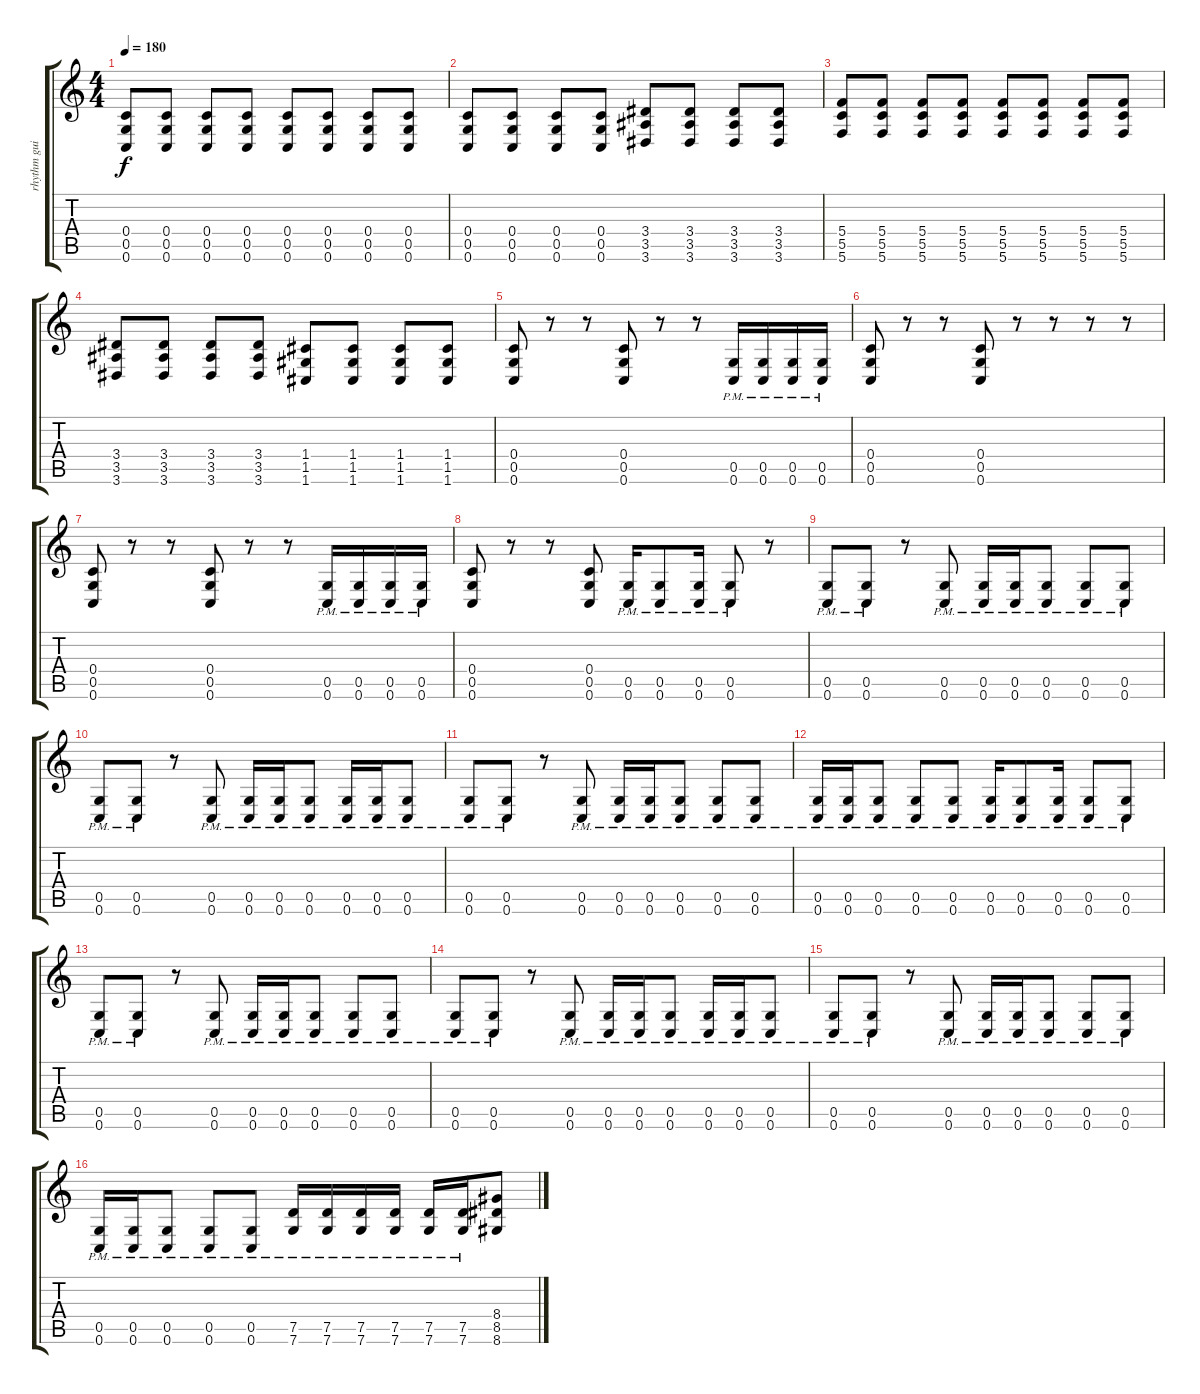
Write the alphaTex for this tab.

\track ("rhythm guitar" "rhythm gui") {instrument distortionguitar}
\staff {score tabs}
\tuning (D4 A3 F3 C3 G2 C2) {hide}
\ts (4 4)
\tempo 180
\clef g2
\ks c
(0.4 0.5 0.6).8{dy f} (0.4 0.5 0.6).8 (0.4 0.5 0.6).8 (0.4 0.5 0.6).8 (0.4 0.5 0.6).8 (0.4 0.5 0.6).8 (0.4 0.5 0.6).8 (0.4 0.5 0.6).8 |
(0.4 0.5 0.6).8 (0.4 0.5 0.6).8 (0.4 0.5 0.6).8 (0.4 0.5 0.6).8 (3.4 3.5 3.6).8 (3.4 3.5 3.6).8 (3.4 3.5 3.6).8 (3.4 3.5 3.6).8 |
(5.4 5.5 5.6).8 (5.4 5.5 5.6).8 (5.4 5.5 5.6).8 (5.4 5.5 5.6).8 (5.4 5.5 5.6).8 (5.4 5.5 5.6).8 (5.4 5.5 5.6).8 (5.4 5.5 5.6).8 |
(3.4 3.5 3.6).8 (3.4 3.5 3.6).8 (3.4 3.5 3.6).8 (3.4 3.5 3.6).8 (1.4 1.5 1.6).8 (1.4 1.5 1.6).8 (1.4 1.5 1.6).8 (1.4 1.5 1.6).8 |
(0.4 0.5 0.6).8 r.8 r.8 (0.4 0.5 0.6).8 r.8 r.8 (0.5{pm} 0.6{pm}).16 (0.5{pm} 0.6{pm}).16 (0.5{pm} 0.6{pm}).16 (0.5{pm} 0.6{pm}).16 |
(0.4 0.5 0.6).8 r.8 r.8 (0.4 0.5 0.6).8 r.8 r.8 r.8 r.8 |
(0.4 0.5 0.6).8 r.8 r.8 (0.4 0.5 0.6).8 r.8 r.8 (0.5{pm} 0.6{pm}).16 (0.5{pm} 0.6{pm}).16 (0.5{pm} 0.6{pm}).16 (0.5{pm} 0.6{pm}).16 |
(0.4 0.5 0.6).8 r.8 r.8 (0.4 0.5 0.6).8 (0.5{pm} 0.6{pm}).16 (0.5{pm} 0.6{pm}).8 (0.5{pm} 0.6{pm}).16 (0.5{pm} 0.6{pm}).8 r.8 |
(0.5{pm} 0.6{pm}).8 (0.5{pm} 0.6{pm}).8 r.8 (0.5{pm} 0.6{pm}).8 (0.5{pm} 0.6{pm}).16 (0.5{pm} 0.6{pm}).16 (0.5{pm} 0.6{pm}).8 (0.5{pm} 0.6{pm}).8 (0.5{pm} 0.6{pm}).8 |
(0.5{pm} 0.6{pm}).8 (0.5{pm} 0.6{pm}).8 r.8 (0.5{pm} 0.6{pm}).8 (0.5{pm} 0.6{pm}).16 (0.5{pm} 0.6{pm}).16 (0.5{pm} 0.6{pm}).8 (0.5{pm} 0.6{pm}).16 (0.5{pm} 0.6{pm}).16 (0.5{pm} 0.6{pm}).8 |
(0.5{pm} 0.6{pm}).8 (0.5{pm} 0.6{pm}).8 r.8 (0.5{pm} 0.6{pm}).8 (0.5{pm} 0.6{pm}).16 (0.5{pm} 0.6{pm}).16 (0.5{pm} 0.6{pm}).8 (0.5{pm} 0.6{pm}).8 (0.5{pm} 0.6{pm}).8 |
(0.5{pm} 0.6{pm}).16 (0.5{pm} 0.6{pm}).16 (0.5{pm} 0.6{pm}).8 (0.5{pm} 0.6{pm}).8 (0.5{pm} 0.6{pm}).8 (0.5{pm} 0.6{pm}).16 (0.5{pm} 0.6{pm}).8 (0.5{pm} 0.6{pm}).16 (0.5{pm} 0.6{pm}).8 (0.5{pm} 0.6{pm}).8 |
(0.5{pm} 0.6{pm}).8 (0.5{pm} 0.6{pm}).8 r.8 (0.5{pm} 0.6{pm}).8 (0.5{pm} 0.6{pm}).16 (0.5{pm} 0.6{pm}).16 (0.5{pm} 0.6{pm}).8 (0.5{pm} 0.6{pm}).8 (0.5{pm} 0.6{pm}).8 |
(0.5{pm} 0.6{pm}).8 (0.5{pm} 0.6{pm}).8 r.8 (0.5{pm} 0.6{pm}).8 (0.5{pm} 0.6{pm}).16 (0.5{pm} 0.6{pm}).16 (0.5{pm} 0.6{pm}).8 (0.5{pm} 0.6{pm}).16 (0.5{pm} 0.6{pm}).16 (0.5{pm} 0.6{pm}).8 |
(0.5{pm} 0.6{pm}).8 (0.5{pm} 0.6{pm}).8 r.8 (0.5{pm} 0.6{pm}).8 (0.5{pm} 0.6{pm}).16 (0.5{pm} 0.6{pm}).16 (0.5{pm} 0.6{pm}).8 (0.5{pm} 0.6{pm}).8 (0.5{pm} 0.6{pm}).8 |
(0.5{pm} 0.6{pm}).16 (0.5{pm} 0.6{pm}).16 (0.5{pm} 0.6{pm}).8 (0.5{pm} 0.6{pm}).8 (0.5{pm} 0.6{pm}).8 (7.5{pm} 7.6{pm}).16 (7.5{pm} 7.6{pm}).16 (7.5{pm} 7.6{pm}).16 (7.5{pm} 7.6{pm}).16 (7.5{pm} 7.6{pm}).16 (7.5{pm} 7.6{pm}).16 (8.4 8.5 8.6).8
